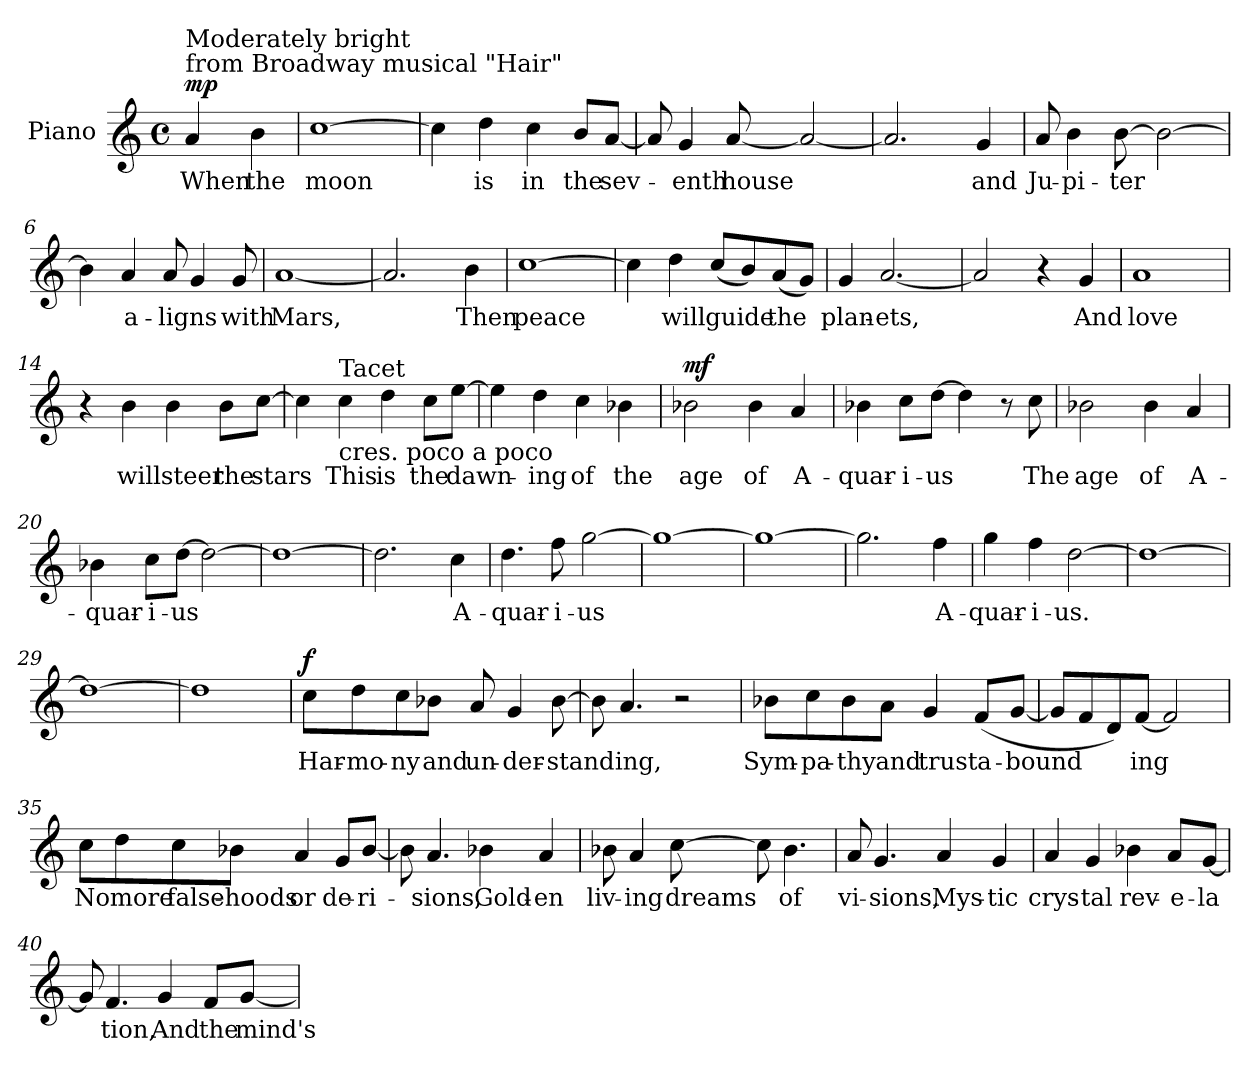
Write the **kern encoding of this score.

**kern	**text	**dynam
*part1	*part1	*part1
*staff1	*staff1	*staff1
*I"Piano	*	*
*I'Pno	*	*
*clefG2	*	*
*k[]	*	*
*C:	*	*
*M4/4	*	*
*met(c)	*	*
*MM100	*	*
=	=	=
!LO:TX:a:t=from Broadway musical "Hair"	!	!
!LO:TX:a:t=Moderately bright	!	!
!	!	!LO:DY:b
4a/	When	mp
4b\	the	.
=1	=1	=1
[1cc	moon	.
=2	=2	=2
4cc\]	.	.
4dd\	is	.
4cc\	in	.
8b/L	the	.
[8a/J	sev-	.
=3	=3	=3
8a/]	.	.
4g/	-enth	.
[8a/	house	.
2a/_	.	.
=4	=4	=4
2.a/]	.	.
4g/	and	.
=5	=5	=5
8a/	Ju-	.
4b\	-pi-	.
[8b\	-ter	.
2b\_	.	.
!!LO:LB:g=z
=6	=6	=6
4b\]	.	.
4a/	a-	.
8a/	-ligns	.
4g/	.	.
8g/	with	.
=7	=7	=7
[1a	Mars,	.
=8	=8	=8
2.a/]	.	.
4b\	Then	.
=9	=9	=9
[1cc	peace	.
=10	=10	=10
4cc\]	.	.
4dd\	will	.
(8cc/L	guide	.
8b/)	.	.
(8a/	the	.
8g/J)	.	.
=11	=11	=11
4g/	plan-	.
[2.a/	-ets,	.
=12	=12	=12
2a/]	.	.
4r	.	.
4g/	And	.
!!LO:LB:g=z
=13	=13	=13
1a	love	.
=14	=14	=14
4r	.	.
4b\	will	.
4b\	steer	.
8b\L	the	.
[8cc\J	stars	.
=15	=15	=15
4cc\]	.	.
!LO:TX:a:t=Tacet	!	!
!LO:TX:b:t=cres. poco a poco	!	!
4cc\	This	.
4dd\	is	.
8cc\L	the	.
[8ee\J	dawn-	.
=16	=16	=16
4ee\]	.	.
4dd\	-ing	.
4cc\	of	.
4b-X\	the	.
=17	=17	=17
!	!	!LO:DY:b
2b-X\	age	mf
4b-\	of	.
4a/	A-	.
!!LO:LB:g=z
=18	=18	=18
4b-X\	-quar-	.
8cc\L	-i-	.
[8dd\J	-us	.
4dd\]	.	.
8r	.	.
8cc\	The	.
=19	=19	=19
2b-X\	age	.
4b-\	of	.
4a/	A-	.
=20	=20	=20
4b-X\	-quar-	.
8cc\L	-i-	.
[8dd\J	-us	.
2dd\_	.	.
=21	=21	=21
1dd_	.	.
=22	=22	=22
2.dd\]	.	.
4cc\	A-	.
=23	=23	=23
4.dd\	-quar-	.
8ff\	-i-	.
[2gg\	-us	.
=24	=24	=24
1gg_	.	.
=25	=25	=25
1gg_	.	.
=26	=26	=26
2.gg\]	.	.
4ff\	A-	.
!!LO:LB:g=z
=27	=27	=27
4gg\	-quar-	.
4ff\	-i-	.
[2dd\	-us.	.
=28	=28	=28
1dd_	.	.
=29	=29	=29
1dd_	.	.
=30	=30	=30
1dd]	.	.
=31	=31	=31
!	!	!LO:DY:b
8cc\L	Har-	f
8dd\	-mo-	.
8cc\	-ny	.
8b-X\J	and	.
8a/	un-	.
4g/	-der-	.
[8b-\	-stand	.
=32	=32	=32
8b-\]	.	.
4.a/	ing,	.
2r	.	.
!!LO:LB:g=z
=33	=33	=33
8b-X\L	Sym-	.
8cc\	-pa-	.
8b-\	-thy	.
8a\J	and	.
4g/	trust	.
(8f/L	a-	.
[8g/J	-bound	.
=34	=34	=34
8g/L]	.	.
8f/	.	.
8d/)	.	.
[8f/J	ing	.
2f/]	.	.
=35	=35	=35
8cc\L	No	.
8dd\	more	.
8cc\	false-	.
8b-X\J	-hoods	.
4a/	or	.
8g/L	de-	.
[8b-/J	-ri-	.
!!LO:LB:g=z
=36	=36	=36
8b-\]	.	.
4.a/	-sions,	.
4b-X\	Gold-	.
4a/	-en	.
=37	=37	=37
8b-X\	liv-	.
4a/	-ing	.
[8cc\	dreams	.
8cc\]	.	.
4.b-\	of	.
=38	=38	=38
8a/	vi-	.
4.g/	-sions,	.
4a/	Mys-	.
4g/	-tic	.
=39	=39	=39
4a/	crys-	.
4g/	-tal	.
4b-X\	rev-	.
8a/L	-e-	.
[8g/J	-la	.
!!LO:LB:g=z
=40	=40	=40
8g/]	.	.
4.f/	tion,	.
4g/	And	.
8f/L	the	.
[8g/J	mind's	.
=	=	=
*-	*-	*-
